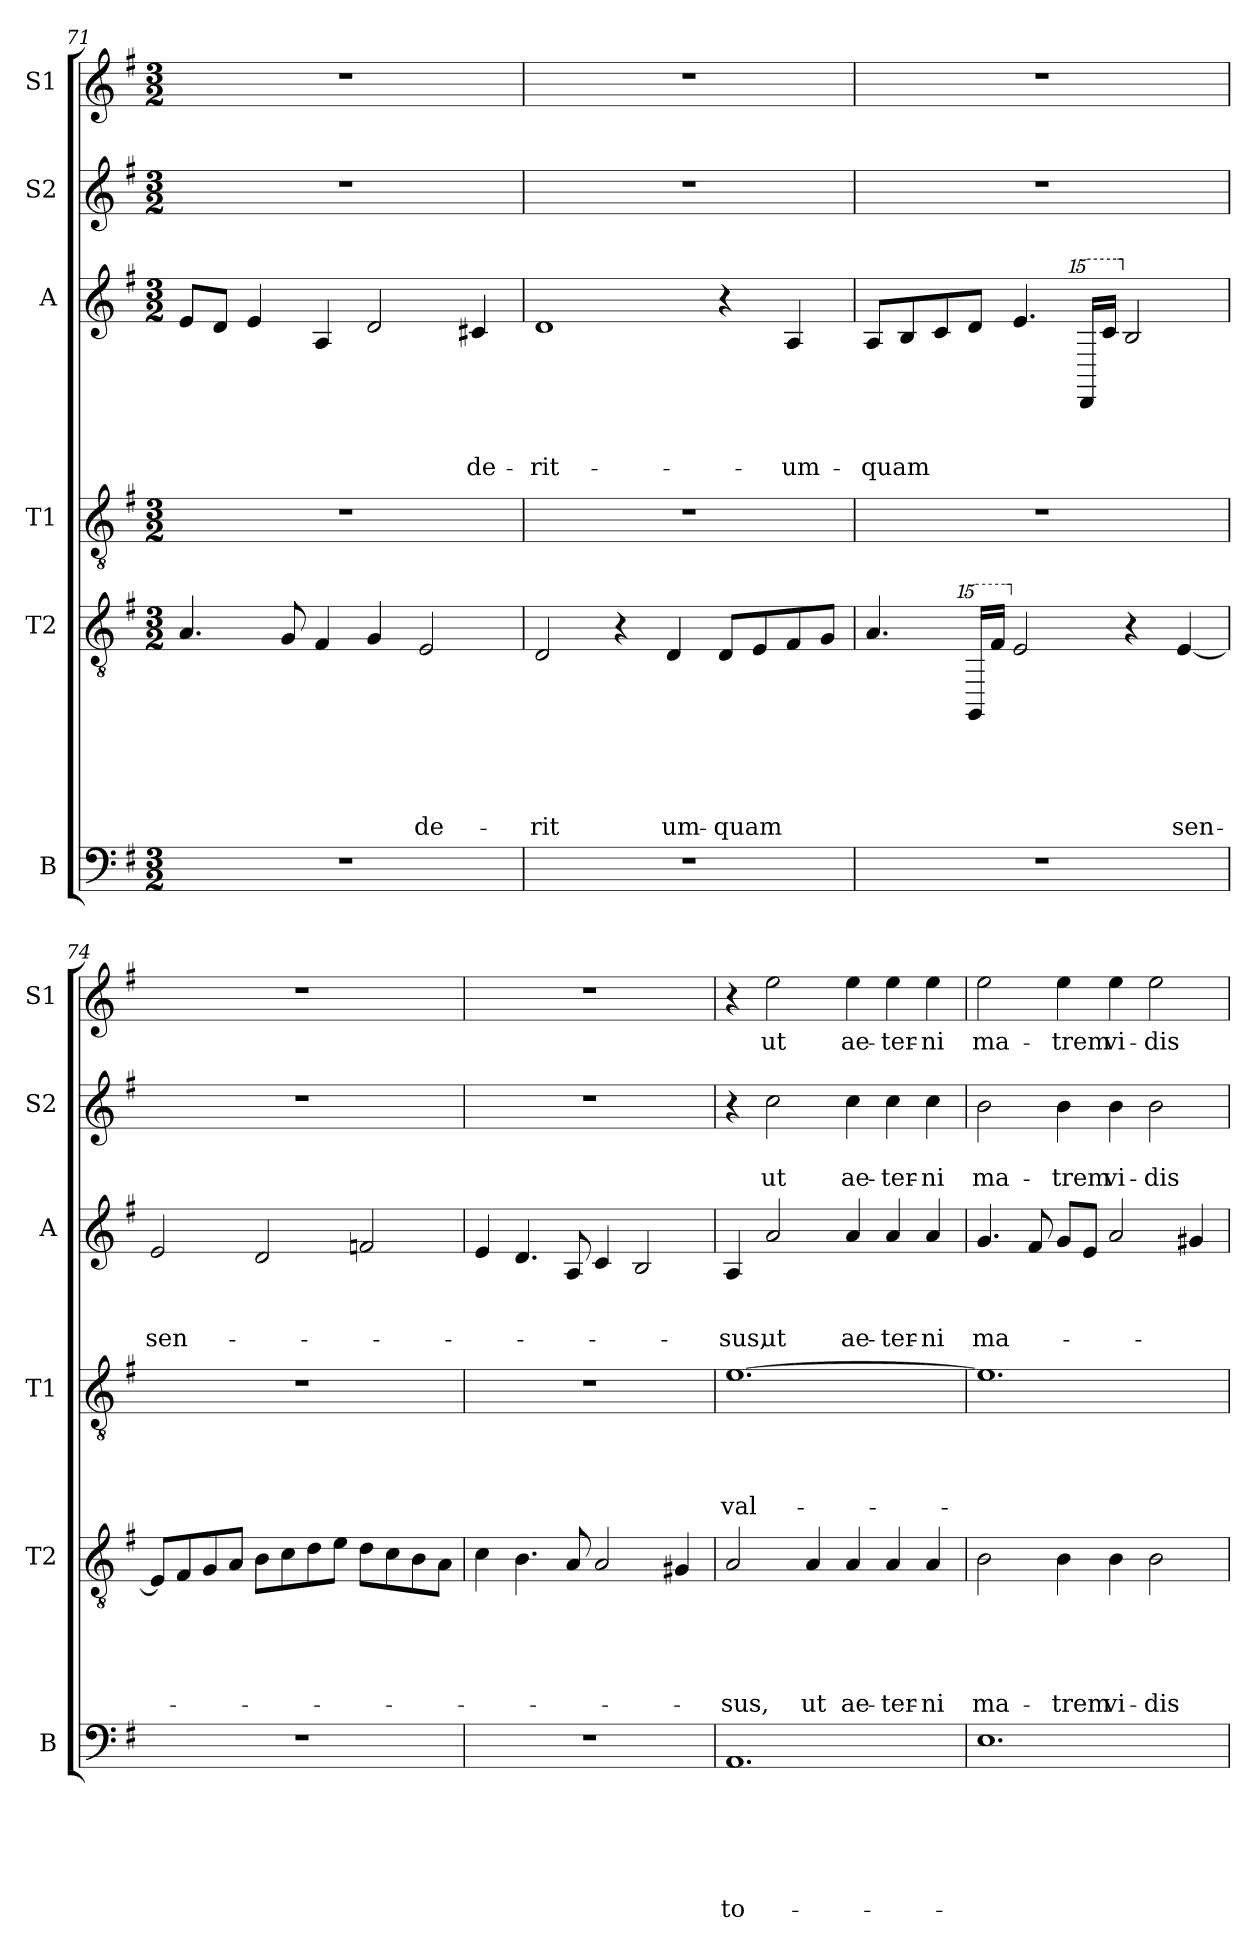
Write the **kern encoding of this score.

**kern	**text	**text	**text	**text	**text	**text	**kern	**text	**text	**text	**text	**text	**kern	**text	**text	**text	**text	**kern	**text	**text	**text	**kern	**text	**text	**kern	**text
*part6	*part6	*part6	*part6	*part6	*part6	*part6	*part5	*part5	*part5	*part5	*part5	*part5	*part4	*part4	*part4	*part4	*part4	*part3	*part3	*part3	*part3	*part2	*part2	*part2	*part1	*part1
*staff6	*staff6	*staff6	*staff6	*staff6	*staff6	*staff6	*staff5	*staff5	*staff5	*staff5	*staff5	*staff5	*staff4	*staff4	*staff4	*staff4	*staff4	*staff3	*staff3	*staff3	*staff3	*staff2	*staff2	*staff2	*staff1	*staff1
*I"B	*	*	*	*	*	*	*I"T2	*	*	*	*	*	*I"T1	*	*	*	*	*I"A	*	*	*	*I"S2	*	*	*I"S1	*
*I'B	*	*	*	*	*	*	*I'T2	*	*	*	*	*	*I'T1	*	*	*	*	*I'A	*	*	*	*I'S2	*	*	*I'S1	*
*clefF4	*	*	*	*	*	*	*clefGv2	*	*	*	*	*	*clefGv2	*	*	*	*	*clefG2	*	*	*	*clefG2	*	*	*clefG2	*
*k[f#]	*	*	*	*	*	*	*k[f#]	*	*	*	*	*	*k[f#]	*	*	*	*	*k[f#]	*	*	*	*k[f#]	*	*	*k[f#]	*
*G:	*	*	*	*	*	*	*G:	*	*	*	*	*	*G:	*	*	*	*	*G:	*	*	*	*G:	*	*	*G:	*
*M3/2	*	*	*	*	*	*	*M3/2	*	*	*	*	*	*M3/2	*	*	*	*	*M3/2	*	*	*	*M3/2	*	*	*M3/2	*
=71	=71	=71	=71	=71	=71	=71	=71	=71	=71	=71	=71	=71	=71	=71	=71	=71	=71	=71	=71	=71	=71	=71	=71	=71	=71	=71
!LO:N:vis=1	!	!	!	!	!	!	!	!	!	!	!	!	!LO:N:vis=1	!	!	!	!	!	!	!	!	!LO:N:vis=1	!	!	!LO:N:vis=1	!
1.r	.	.	.	.	.	.	4.A/	.	.	.	.	.	1.r	.	.	.	.	8e/L	.	.	.	1.r	.	.	1.r	.
.	.	.	.	.	.	.	.	.	.	.	.	.	.	.	.	.	.	8d/J	.	.	.	.	.	.	.	.
.	.	.	.	.	.	.	.	.	.	.	.	.	.	.	.	.	.	4e/	.	.	.	.	.	.	.	.
.	.	.	.	.	.	.	8G/	.	.	.	.	.	.	.	.	.	.	.	.	.	.	.	.	.	.	.
.	.	.	.	.	.	.	4F#/	.	.	.	.	.	.	.	.	.	.	4A/	.	.	.	.	.	.	.	.
.	.	.	.	.	.	.	4G/	.	.	.	.	.	.	.	.	.	.	2d/	.	.	.	.	.	.	.	.
!	!	!	!	!	!	!	!	!	!	!	!	!LO:LY:b	!	!	!	!	!	!	!	!	!	!	!	!	!	!
.	.	.	.	.	.	.	2E/	.	.	.	.	-de-	.	.	.	.	.	.	.	.	.	.	.	.	.	.
!	!	!	!	!	!	!	!	!	!	!	!	!	!	!	!	!	!	!	!	!	!LO:LY:b	!	!	!	!	!
.	.	.	.	.	.	.	.	.	.	.	.	.	.	.	.	.	.	4c#X/	.	.	-de-	.	.	.	.	.
=72	=72	=72	=72	=72	=72	=72	=72	=72	=72	=72	=72	=72	=72	=72	=72	=72	=72	=72	=72	=72	=72	=72	=72	=72	=72	=72
!LO:N:vis=1	!	!	!	!	!	!	!	!	!	!	!	!LO:LY:b	!LO:N:vis=1	!	!	!	!	!	!	!	!LO:LY:b	!LO:N:vis=1	!	!	!LO:N:vis=1	!
1.r	.	.	.	.	.	.	2D/	.	.	.	.	-rit	1.r	.	.	.	.	1d	.	.	-rit-	1.r	.	.	1.r	.
.	.	.	.	.	.	.	4r	.	.	.	.	.	.	.	.	.	.	.	.	.	.	.	.	.	.	.
!	!	!	!	!	!	!	!	!	!	!	!	!LO:LY:b	!	!	!	!	!	!	!	!	!	!	!	!	!	!
.	.	.	.	.	.	.	4D/	.	.	.	.	um-	.	.	.	.	.	.	.	.	.	.	.	.	.	.
!	!	!	!	!	!	!	!	!	!	!	!	!LO:LY:b	!	!	!	!	!	!	!	!	!	!	!	!	!	!
.	.	.	.	.	.	.	8D/L	.	.	.	.	-quam	.	.	.	.	.	4r	.	.	.	.	.	.	.	.
.	.	.	.	.	.	.	8E/	.	.	.	.	.	.	.	.	.	.	.	.	.	.	.	.	.	.	.
!	!	!	!	!	!	!	!	!	!	!	!	!	!	!	!	!	!	!	!	!	!LO:LY:b	!	!	!	!	!
.	.	.	.	.	.	.	8F#/	.	.	.	.	.	.	.	.	.	.	4A/	.	.	-um-	.	.	.	.	.
.	.	.	.	.	.	.	8G/J	.	.	.	.	.	.	.	.	.	.	.	.	.	.	.	.	.	.	.
=73	=73	=73	=73	=73	=73	=73	=73	=73	=73	=73	=73	=73	=73	=73	=73	=73	=73	=73	=73	=73	=73	=73	=73	=73	=73	=73
!LO:N:vis=1	!	!	!	!	!	!	!	!	!	!	!	!	!LO:N:vis=1	!	!	!	!	!	!	!	!LO:LY:b	!LO:N:vis=1	!	!	!LO:N:vis=1	!
1.r	.	.	.	.	.	.	4.A/	.	.	.	.	.	1.r	.	.	.	.	8A/L	.	.	-quam	1.r	.	.	1.r	.
.	.	.	.	.	.	.	.	.	.	.	.	.	.	.	.	.	.	8B/	.	.	.	.	.	.	.	.
.	.	.	.	.	.	.	.	.	.	.	.	.	.	.	.	.	.	8c/	.	.	.	.	.	.	.	.
*	*	*	*	*	*	*	*15ma	*	*	*	*	*	*	*	*	*	*	*	*	*	*	*	*	*	*	*
.	.	.	.	.	.	.	16G/LL	.	.	.	.	.	.	.	.	.	.	8d/J	.	.	.	.	.	.	.	.
.	.	.	.	.	.	.	16ff#/JJ	.	.	.	.	.	.	.	.	.	.	.	.	.	.	.	.	.	.	.
*	*	*	*	*	*	*	*X15ma	*	*	*	*	*	*	*	*	*	*	*	*	*	*	*	*	*	*	*
.	.	.	.	.	.	.	2E/	.	.	.	.	.	.	.	.	.	.	4.e/	.	.	.	.	.	.	.	.
*	*	*	*	*	*	*	*	*	*	*	*	*	*	*	*	*	*	*15ma	*	*	*	*	*	*	*	*
.	.	.	.	.	.	.	.	.	.	.	.	.	.	.	.	.	.	16d/LL	.	.	.	.	.	.	.	.
.	.	.	.	.	.	.	.	.	.	.	.	.	.	.	.	.	.	16ccc/JJ	.	.	.	.	.	.	.	.
*	*	*	*	*	*	*	*	*	*	*	*	*	*	*	*	*	*	*X15ma	*	*	*	*	*	*	*	*
.	.	.	.	.	.	.	4r	.	.	.	.	.	.	.	.	.	.	2B/	.	.	.	.	.	.	.	.
!	!	!	!	!	!	!	!	!	!	!	!	!LO:LY:b	!	!	!	!	!	!	!	!	!	!	!	!	!	!
.	.	.	.	.	.	.	[>4E/	.	.	.	.	sen-	.	.	.	.	.	.	.	.	.	.	.	.	.	.
!!LO:PB:g=z
=74	=74	=74	=74	=74	=74	=74	=74	=74	=74	=74	=74	=74	=74	=74	=74	=74	=74	=74	=74	=74	=74	=74	=74	=74	=74	=74
!LO:N:vis=1	!	!	!	!	!	!	!	!	!	!	!	!	!LO:N:vis=1	!	!	!	!	!	!	!	!LO:LY:b	!LO:N:vis=1	!	!	!LO:N:vis=1	!
1.r	.	.	.	.	.	.	8E/L]	.	.	.	.	.	1.r	.	.	.	.	2e/	.	.	sen-	1.r	.	.	1.r	.
.	.	.	.	.	.	.	8F#/	.	.	.	.	.	.	.	.	.	.	.	.	.	.	.	.	.	.	.
.	.	.	.	.	.	.	8G/	.	.	.	.	.	.	.	.	.	.	.	.	.	.	.	.	.	.	.
.	.	.	.	.	.	.	8A/J	.	.	.	.	.	.	.	.	.	.	.	.	.	.	.	.	.	.	.
.	.	.	.	.	.	.	8B\L	.	.	.	.	.	.	.	.	.	.	2d/	.	.	.	.	.	.	.	.
.	.	.	.	.	.	.	8c\	.	.	.	.	.	.	.	.	.	.	.	.	.	.	.	.	.	.	.
.	.	.	.	.	.	.	8d\	.	.	.	.	.	.	.	.	.	.	.	.	.	.	.	.	.	.	.
.	.	.	.	.	.	.	8e\J	.	.	.	.	.	.	.	.	.	.	.	.	.	.	.	.	.	.	.
.	.	.	.	.	.	.	8d\L	.	.	.	.	.	.	.	.	.	.	2fn/	.	.	.	.	.	.	.	.
.	.	.	.	.	.	.	8c\	.	.	.	.	.	.	.	.	.	.	.	.	.	.	.	.	.	.	.
.	.	.	.	.	.	.	8B\	.	.	.	.	.	.	.	.	.	.	.	.	.	.	.	.	.	.	.
.	.	.	.	.	.	.	8A\J	.	.	.	.	.	.	.	.	.	.	.	.	.	.	.	.	.	.	.
=75	=75	=75	=75	=75	=75	=75	=75	=75	=75	=75	=75	=75	=75	=75	=75	=75	=75	=75	=75	=75	=75	=75	=75	=75	=75	=75
!LO:N:vis=1	!	!	!	!	!	!	!	!	!	!	!	!	!LO:N:vis=1	!	!	!	!	!	!	!	!	!LO:N:vis=1	!	!	!LO:N:vis=1	!
1.r	.	.	.	.	.	.	4c\	.	.	.	.	.	1.r	.	.	.	.	4e/	.	.	.	1.r	.	.	1.r	.
.	.	.	.	.	.	.	4.B\	.	.	.	.	.	.	.	.	.	.	4.d/	.	.	.	.	.	.	.	.
.	.	.	.	.	.	.	8A/	.	.	.	.	.	.	.	.	.	.	8A/	.	.	.	.	.	.	.	.
.	.	.	.	.	.	.	2A/	.	.	.	.	.	.	.	.	.	.	4c/	.	.	.	.	.	.	.	.
.	.	.	.	.	.	.	.	.	.	.	.	.	.	.	.	.	.	2B/	.	.	.	.	.	.	.	.
.	.	.	.	.	.	.	4G#/	.	.	.	.	.	.	.	.	.	.	.	.	.	.	.	.	.	.	.
=76	=76	=76	=76	=76	=76	=76	=76	=76	=76	=76	=76	=76	=76	=76	=76	=76	=76	=76	=76	=76	=76	=76	=76	=76	=76	=76
!	!	!	!	!	!	!LO:LY:b	!	!	!	!	!	!LO:LY:b	!	!	!	!	!LO:LY:b	!	!	!	!LO:LY:b	!	!	!	!	!
1.AA	.	.	.	.	.	to-	2A/	.	.	.	.	-sus,	[>1.e	.	.	.	val-	4A/	.	.	-sus,	4r	.	.	4r	.
!	!	!	!	!	!	!	!	!	!	!	!	!	!	!	!	!	!	!	!	!	!LO:LY:b	!	!	!LO:LY:b	!	!LO:LY:b
.	.	.	.	.	.	.	.	.	.	.	.	.	.	.	.	.	.	2a/	.	.	ut	2cc\	.	ut	2ee\	ut
!	!	!	!	!	!	!	!	!	!	!	!	!LO:LY:b	!	!	!	!	!	!	!	!	!	!	!	!	!	!
.	.	.	.	.	.	.	4A/	.	.	.	.	ut	.	.	.	.	.	.	.	.	.	.	.	.	.	.
!	!	!	!	!	!	!	!	!	!	!	!	!LO:LY:b	!	!	!	!	!	!	!	!	!LO:LY:b	!	!	!LO:LY:b	!	!LO:LY:b
.	.	.	.	.	.	.	4A/	.	.	.	.	ae-	.	.	.	.	.	4a/	.	.	ae-	4cc\	.	ae-	4ee\	ae-
!	!	!	!	!	!	!	!	!	!	!	!	!LO:LY:b	!	!	!	!	!	!	!	!	!LO:LY:b	!	!	!LO:LY:b	!	!LO:LY:b
.	.	.	.	.	.	.	4A/	.	.	.	.	-ter-	.	.	.	.	.	4a/	.	.	-ter-	4cc\	.	-ter-	4ee\	-ter-
!	!	!	!	!	!	!	!	!	!	!	!	!LO:LY:b	!	!	!	!	!	!	!	!	!LO:LY:b	!	!	!LO:LY:b	!	!LO:LY:b
.	.	.	.	.	.	.	4A/	.	.	.	.	-ni	.	.	.	.	.	4a/	.	.	-ni	4cc\	.	-ni	4ee\	-ni
=77	=77	=77	=77	=77	=77	=77	=77	=77	=77	=77	=77	=77	=77	=77	=77	=77	=77	=77	=77	=77	=77	=77	=77	=77	=77	=77
!	!	!	!	!	!	!	!	!	!	!	!	!LO:LY:b	!	!	!	!	!	!	!	!	!LO:LY:b	!	!	!LO:LY:b	!	!LO:LY:b
1.E	.	.	.	.	.	.	2B\	.	.	.	.	ma-	1.e]	.	.	.	.	4.g/	.	.	ma-	2b\	.	ma-	2ee\	ma-
.	.	.	.	.	.	.	.	.	.	.	.	.	.	.	.	.	.	8f#/	.	.	.	.	.	.	.	.
!	!	!	!	!	!	!	!	!	!	!	!	!LO:LY:b	!	!	!	!	!	!	!	!	!	!	!	!LO:LY:b	!	!LO:LY:b
.	.	.	.	.	.	.	4B\	.	.	.	.	-trem	.	.	.	.	.	8g/L	.	.	.	4b\	.	-trem	4ee\	-trem
.	.	.	.	.	.	.	.	.	.	.	.	.	.	.	.	.	.	8e/J	.	.	.	.	.	.	.	.
!	!	!	!	!	!	!	!	!	!	!	!	!LO:LY:b	!	!	!	!	!	!	!	!	!	!	!	!LO:LY:b	!	!LO:LY:b
.	.	.	.	.	.	.	4B\	.	.	.	.	vi-	.	.	.	.	.	2a/	.	.	.	4b\	.	vi-	4ee\	vi-
!	!	!	!	!	!	!	!	!	!	!	!	!LO:LY:b	!	!	!	!	!	!	!	!	!	!	!	!LO:LY:b	!	!LO:LY:b
.	.	.	.	.	.	.	2B\	.	.	.	.	-dis-	.	.	.	.	.	.	.	.	.	2b\	.	-dis-	2ee\	-dis-
.	.	.	.	.	.	.	.	.	.	.	.	.	.	.	.	.	.	4g#/	.	.	.	.	.	.	.	.
=	=	=	=	=	=	=	=	=	=	=	=	=	=	=	=	=	=	=	=	=	=	=	=	=	=	=
*-	*-	*-	*-	*-	*-	*-	*-	*-	*-	*-	*-	*-	*-	*-	*-	*-	*-	*-	*-	*-	*-	*-	*-	*-	*-	*-
